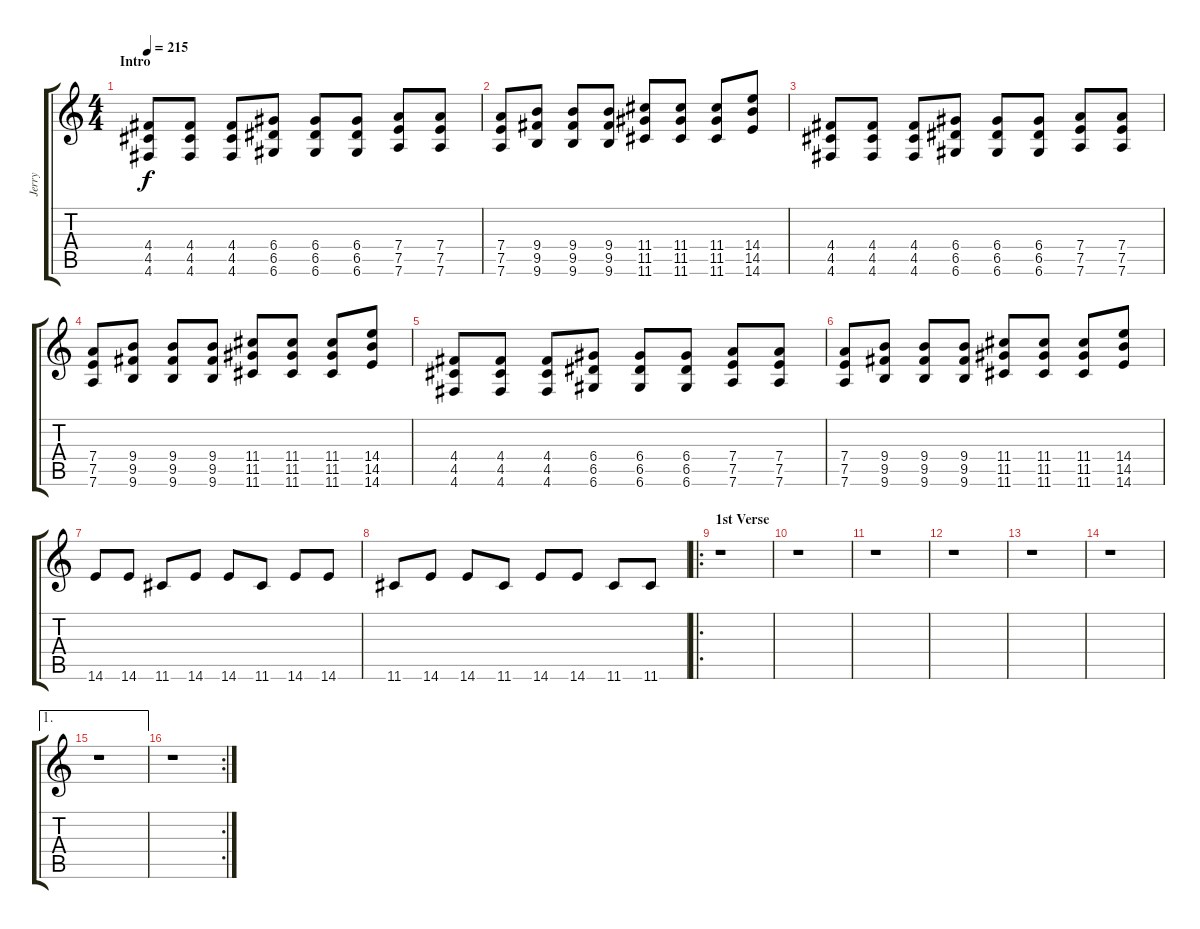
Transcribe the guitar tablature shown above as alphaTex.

\track ("Jerry" "Jerry") {instrument distortionguitar}
\staff {score tabs}
\tuning (E4 B3 G3 D3 A2 D2) {hide}
\ts (4 4)
\section ("" "Intro")
\tempo 215
\clef g2
\ks c
(4.4 4.5 4.6).8{dy f instrument distortionguitar} (4.4 4.5 4.6).8 (4.4 4.5 4.6).8 (6.4 6.5 6.6).8 (6.4 6.5 6.6).8 (6.4 6.5 6.6).8 (7.4 7.5 7.6).8 (7.4 7.5 7.6).8 |
(7.4 7.5 7.6).8 (9.4 9.5 9.6).8 (9.4 9.5 9.6).8 (9.4 9.5 9.6).8 (11.4 11.5 11.6).8 (11.4 11.5 11.6).8 (11.4 11.5 11.6).8 (14.4 14.5 14.6).8 |
(4.4 4.5 4.6).8 (4.4 4.5 4.6).8 (4.4 4.5 4.6).8 (6.4 6.5 6.6).8 (6.4 6.5 6.6).8 (6.4 6.5 6.6).8 (7.4 7.5 7.6).8 (7.4 7.5 7.6).8 |
(7.4 7.5 7.6).8 (9.4 9.5 9.6).8 (9.4 9.5 9.6).8 (9.4 9.5 9.6).8 (11.4 11.5 11.6).8 (11.4 11.5 11.6).8 (11.4 11.5 11.6).8 (14.4 14.5 14.6).8 |
(4.4 4.5 4.6).8 (4.4 4.5 4.6).8 (4.4 4.5 4.6).8 (6.4 6.5 6.6).8 (6.4 6.5 6.6).8 (6.4 6.5 6.6).8 (7.4 7.5 7.6).8 (7.4 7.5 7.6).8 |
(7.4 7.5 7.6).8 (9.4 9.5 9.6).8 (9.4 9.5 9.6).8 (9.4 9.5 9.6).8 (11.4 11.5 11.6).8 (11.4 11.5 11.6).8 (11.4 11.5 11.6).8 (14.4 14.5 14.6).8 |
14.6.8 14.6.8 11.6.8 14.6.8 14.6.8 11.6.8 14.6.8 14.6.8 |
11.6.8 14.6.8 14.6.8 11.6.8 14.6.8 14.6.8 11.6.8 11.6.8 |
\ro
\section ("" "1st Verse")
r.1 |
r.1 |
r.1 |
r.1 |
r.1 |
r.1 |
\ae 1
r.1 |
\rc 2
r.1
